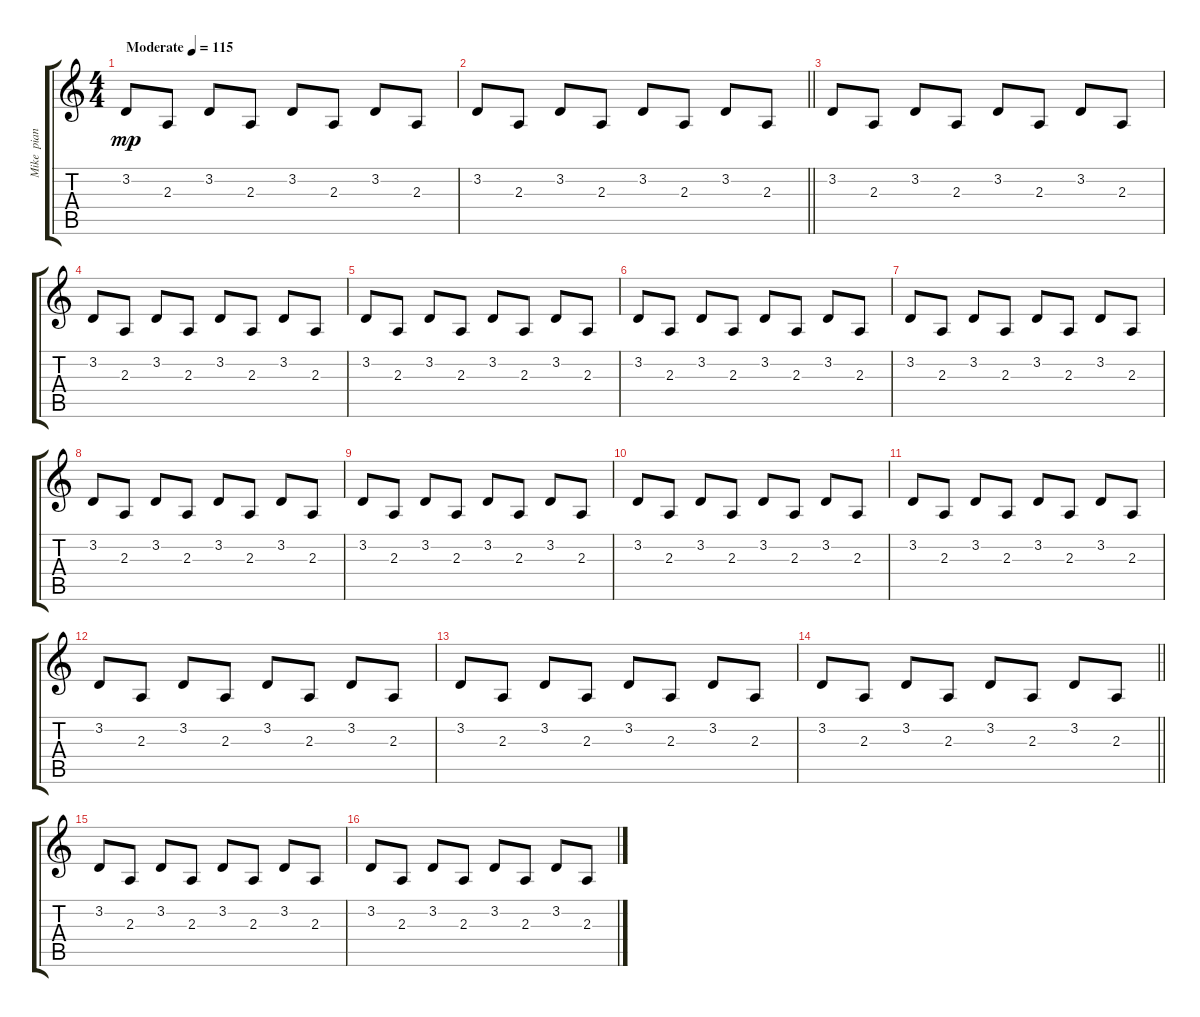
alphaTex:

\track ("Mike  piano" "Mike  pian") {instrument brightacousticpiano}
\staff {score tabs}
\tuning (E4 B3 G3 D3 A2 E2) {hide}
\ts (4 4)
\tempo (115 "Moderate")
\clef g2
\ks c
3.2.8{dy mp instrument brightacousticpiano} 2.3.8 3.2.8 2.3.8 3.2.8 2.3.8 3.2.8 2.3.8 |
\barLineRight lightlight
3.2.8 2.3.8 3.2.8 2.3.8 3.2.8 2.3.8 3.2.8 2.3.8 |
3.2.8 2.3.8 3.2.8 2.3.8 3.2.8 2.3.8 3.2.8 2.3.8 |
3.2.8 2.3.8 3.2.8 2.3.8 3.2.8 2.3.8 3.2.8 2.3.8 |
3.2.8 2.3.8 3.2.8 2.3.8 3.2.8 2.3.8 3.2.8 2.3.8 |
3.2.8 2.3.8 3.2.8 2.3.8 3.2.8 2.3.8 3.2.8 2.3.8 |
3.2.8 2.3.8 3.2.8 2.3.8 3.2.8 2.3.8 3.2.8 2.3.8 |
3.2.8 2.3.8 3.2.8 2.3.8 3.2.8 2.3.8 3.2.8 2.3.8 |
3.2.8 2.3.8 3.2.8 2.3.8 3.2.8 2.3.8 3.2.8 2.3.8 |
3.2.8 2.3.8 3.2.8 2.3.8 3.2.8 2.3.8 3.2.8 2.3.8 |
3.2.8 2.3.8 3.2.8 2.3.8 3.2.8 2.3.8 3.2.8 2.3.8 |
3.2.8 2.3.8 3.2.8 2.3.8 3.2.8 2.3.8 3.2.8 2.3.8 |
3.2.8 2.3.8 3.2.8 2.3.8 3.2.8 2.3.8 3.2.8 2.3.8 |
\barLineRight lightlight
3.2.8 2.3.8 3.2.8 2.3.8 3.2.8 2.3.8 3.2.8 2.3.8 |
3.2.8 2.3.8 3.2.8 2.3.8 3.2.8 2.3.8 3.2.8 2.3.8 |
3.2.8 2.3.8 3.2.8 2.3.8 3.2.8 2.3.8 3.2.8 2.3.8
